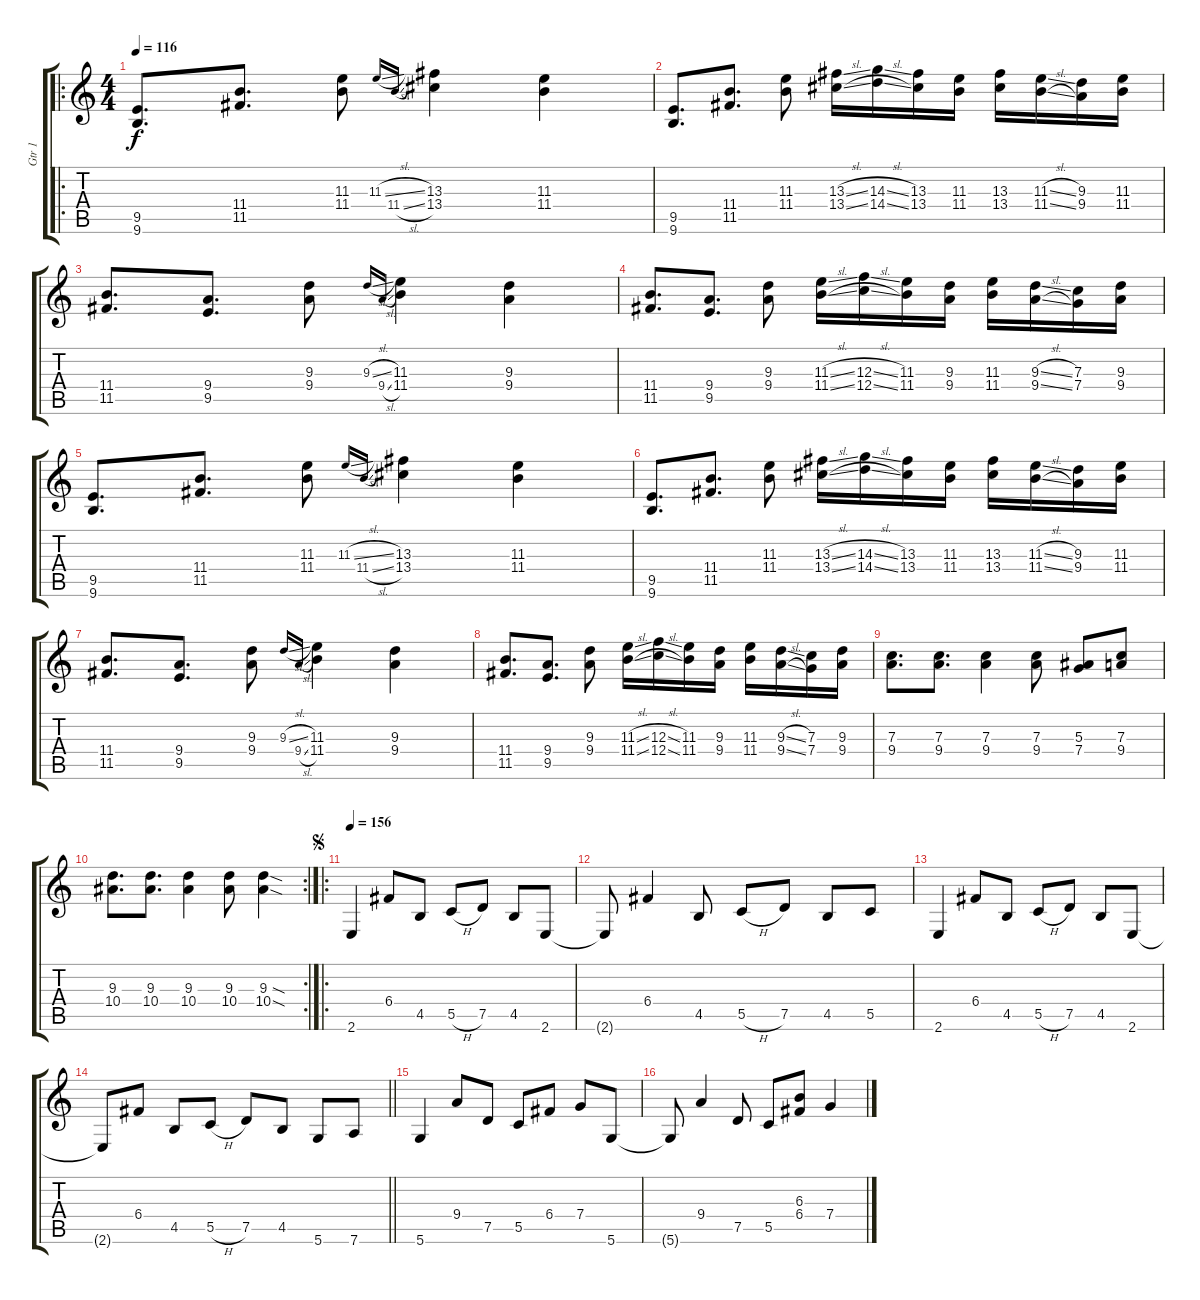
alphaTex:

\track ("Gtr 1" "Gtr 1") {instrument distortionguitar}
\staff {score tabs}
\tuning (D4 A3 F3 C3 G2 D2) {hide}
\ro
\ts (4 4)
\tempo 116
\clef g2
\ks c
(9.5 9.6).8{d dy f instrument distortionguitar} (11.4 11.5).8{d} (11.3 11.4).8 11.3{sl}.16{gr onbeat} 11.4{sl}.16{gr onbeat} (13.3 13.4).4 (11.3 11.4).4 |
(9.5 9.6).8{d} (11.4 11.5).8{d} (11.3 11.4).8 (13.3{sl} 13.4{sl}).16 (14.3{sl} 14.4{sl}).16 (13.3 13.4).16 (11.3 11.4).16 (13.3 13.4).16 (11.3{sl} 11.4{sl}).16 (9.3 9.4).16 (11.3 11.4).16 |
(11.4 11.5).8{d} (9.4 9.5).8{d} (9.3 9.4).8 9.3{sl}.16{gr onbeat} 9.4{sl}.16{gr onbeat} (11.3 11.4).4 (9.3 9.4).4 |
(11.4 11.5).8{d} (9.4 9.5).8{d} (9.3 9.4).8 (11.3{sl} 11.4{sl}).16 (12.3{sl} 12.4{sl}).16 (11.3 11.4).16 (9.3 9.4).16 (11.3 11.4).16 (9.3{sl} 9.4{sl}).16 (7.3 7.4).16 (9.3 9.4).16 |
(9.5 9.6).8{d} (11.4 11.5).8{d} (11.3 11.4).8 11.3{sl}.16{gr onbeat} 11.4{sl}.16{gr onbeat} (13.3 13.4).4 (11.3 11.4).4 |
(9.5 9.6).8{d} (11.4 11.5).8{d} (11.3 11.4).8 (13.3{sl} 13.4{sl}).16 (14.3{sl} 14.4{sl}).16 (13.3 13.4).16 (11.3 11.4).16 (13.3 13.4).16 (11.3{sl} 11.4{sl}).16 (9.3 9.4).16 (11.3 11.4).16 |
(11.4 11.5).8{d} (9.4 9.5).8{d} (9.3 9.4).8 9.3{sl}.16{gr onbeat} 9.4{sl}.16{gr onbeat} (11.3 11.4).4 (9.3 9.4).4 |
(11.4 11.5).8{d} (9.4 9.5).8{d} (9.3 9.4).8 (11.3{sl} 11.4{sl}).16 (12.3{sl} 12.4{sl}).16 (11.3 11.4).16 (9.3 9.4).16 (11.3 11.4).16 (9.3{sl} 9.4{sl}).16 (7.3 7.4).16 (9.3 9.4).16 |
(7.3 9.4).8{d} (7.3 9.4).8{d} (7.3 9.4).4 (7.3 9.4).8 (5.3 7.4).8 (7.3 9.4).8 |
\rc 2
(9.3 10.4).8{d} (9.3 10.4).8{d} (9.3 10.4).4 (9.3 10.4).8 (9.3{sod} 10.4{sod}).4 |
\ro
\jump segno
\tempo 156
2.6.4{instrument distortionguitar} 6.4.8 4.5.8 5.5{h}.8 7.5.8 4.5.8 2.6.8 |
2.6{t}.8 6.4.4 4.5.8 5.5{h}.8 7.5.8 4.5.8 5.5.8 |
2.6.4 6.4.8 4.5.8 5.5{h}.8 7.5.8 4.5.8 2.6.8 |
\barLineRight lightlight
2.6{t}.8 6.4.8 4.5.8 5.5{h}.8 7.5.8 4.5.8 5.6.8 7.6.8 |
5.6.4 9.4.8 7.5.8 5.5.8 6.4.8 7.4.8 5.6.8 |
5.6{t}.8 9.4.4 7.5.8 5.5.8 (6.3 6.4).8 7.4.4
